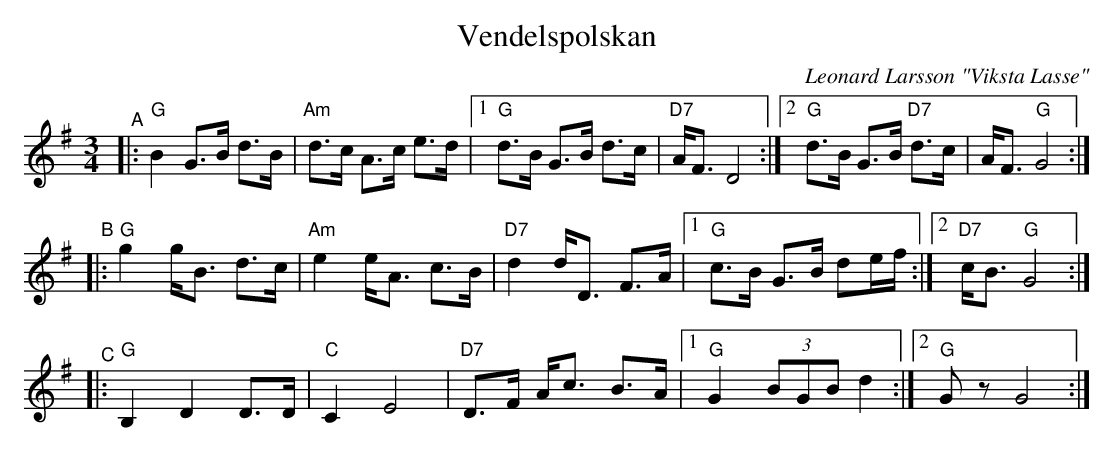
X:1
T:Vendelspolskan
C:Leonard Larsson "Viksta Lasse"
M:3/4
L:1/8
K:G
"^A"|: "G"B2 G>B d>B | "Am"d>c A>c e>d |1 "G"d>B G>B d>c | "D7"A<F D4 :|2 "G"d>B G>B "D7"d>c | A<F "G"G4 :|
"^B"|: "G"g2 g<B d>c | "Am"e2 e<A c>B | "D7"d2 d<D F>A |1 "G"c>B G>B de/f/ :|2 "D7"c<B "G"G4 :|
"^C"|: "G"B,2 D2 D>D | "C"C2 E4 | "D7"D>F A<c B>A |1 "G"G2 (3BGB d2 :|2 "G"Gz G4 :|
